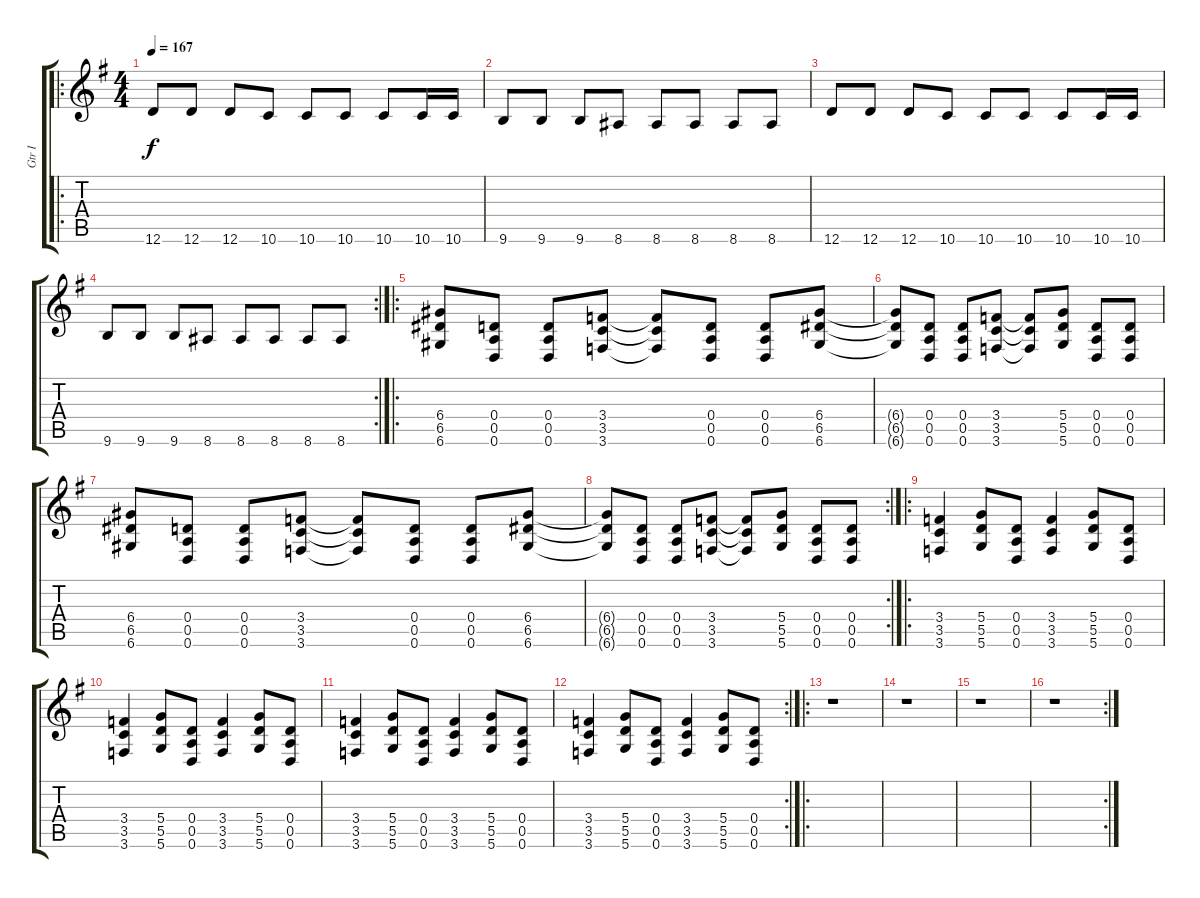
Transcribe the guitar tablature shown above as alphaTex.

\track ("Gtr I" "Gtr I") {instrument overdrivenguitar}
\staff {score tabs}
\tuning (E4 B3 G3 D3 A2 D2) {hide}
\ro
\ts (4 4)
\tempo 167
\clef g2
\ks g
12.6.8{dy f} 12.6.8 12.6.8 10.6.8 10.6.8 10.6.8 10.6.8 10.6.16 10.6.16 |
9.6.8 9.6.8 9.6.8 8.6.8 8.6.8 8.6.8 8.6.8 8.6.8 |
12.6.8 12.6.8 12.6.8 10.6.8 10.6.8 10.6.8 10.6.8 10.6.16 10.6.16 |
\rc 2
9.6.8 9.6.8 9.6.8 8.6.8 8.6.8 8.6.8 8.6.8 8.6.8 |
\ro
(6.4 6.5 6.6).8 (0.4 0.5 0.6).8 (0.4 0.5 0.6).8 (3.4 3.5 3.6).8 (3.4{t} 3.5{t} 3.6{t}).8 (0.4 0.5 0.6).8 (0.4 0.5 0.6).8 (6.4 6.5 6.6).8 |
(6.4{t} 6.5{t} 6.6{t}).8 (0.4 0.5 0.6).8 (0.4 0.5 0.6).8 (3.4 3.5 3.6).8 (3.4{t} 3.5{t} 3.6{t}).8 (5.4 5.5 5.6).8 (0.4 0.5 0.6).8 (0.4 0.5 0.6).8 |
(6.4 6.5 6.6).8 (0.4 0.5 0.6).8 (0.4 0.5 0.6).8 (3.4 3.5 3.6).8 (3.4{t} 3.5{t} 3.6{t}).8 (0.4 0.5 0.6).8 (0.4 0.5 0.6).8 (6.4 6.5 6.6).8 |
\rc 2
(6.4{t} 6.5{t} 6.6{t}).8 (0.4 0.5 0.6).8 (0.4 0.5 0.6).8 (3.4 3.5 3.6).8 (3.4{t} 3.5{t} 3.6{t}).8 (5.4 5.5 5.6).8 (0.4 0.5 0.6).8 (0.4 0.5 0.6).8 |
\ro
(3.4 3.5 3.6).4 (5.4 5.5 5.6).8 (0.4 0.5 0.6).8 (3.4 3.5 3.6).4 (5.4 5.5 5.6).8 (0.4 0.5 0.6).8 |
(3.4 3.5 3.6).4 (5.4 5.5 5.6).8 (0.4 0.5 0.6).8 (3.4 3.5 3.6).4 (5.4 5.5 5.6).8 (0.4 0.5 0.6).8 |
(3.4 3.5 3.6).4 (5.4 5.5 5.6).8 (0.4 0.5 0.6).8 (3.4 3.5 3.6).4 (5.4 5.5 5.6).8 (0.4 0.5 0.6).8 |
\rc 2
(3.4 3.5 3.6).4 (5.4 5.5 5.6).8 (0.4 0.5 0.6).8 (3.4 3.5 3.6).4 (5.4 5.5 5.6).8 (0.4 0.5 0.6).8 |
\ro
r.1 |
r.1 |
r.1 |
\rc 2
r.1
